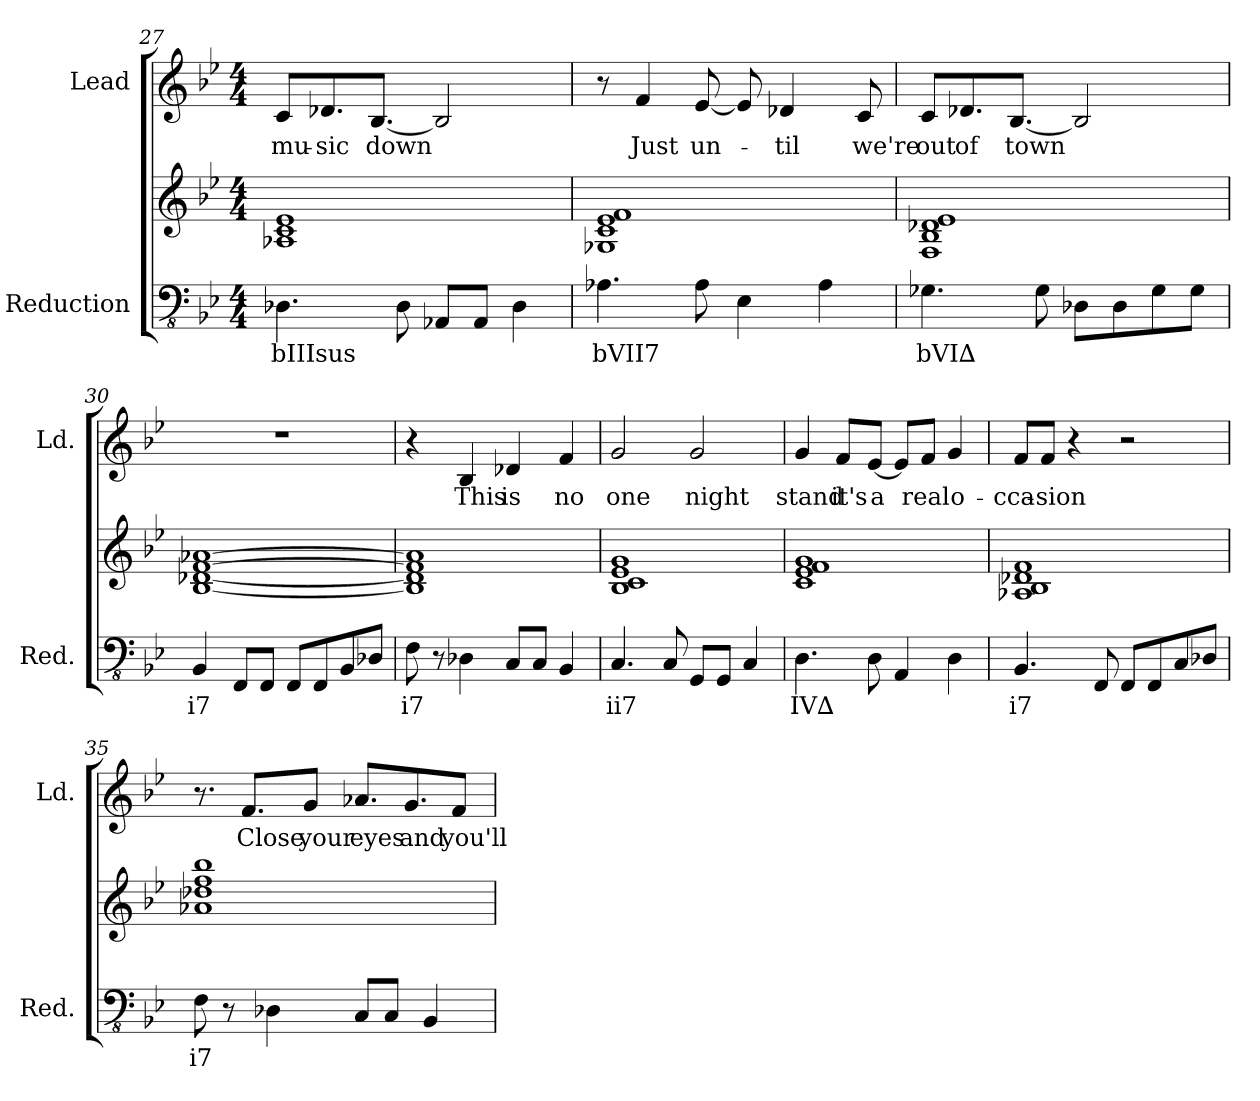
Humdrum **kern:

**kern	**text	**kern	**kern	**text
*part2	*part2	*part2	*part1	*part1
*staff3	*staff3	*staff2	*staff1	*staff1
*I"Reduction	*	*	*I"Lead	*
*I'Red.	*	*	*I'Ld.	*
!!LO:LB:g=z
*clefFv4	*	*clefG2	*clefG2	*
*k[b-e-]	*	*k[b-e-]	*k[b-e-]	*
*B-:	*	*B-:	*B-:	*
*M4/4	*	*M4/4	*M4/4	*
=27	=27	=27	=27	=27
!	!LO:LY:b:color=#000000	!	!	!
!	!	!	!	!LO:LY:b:color=#000000
4.DD-Xi\	bIIIsus	1A-Xi 1ci 1e-i	8ci/L	mu-
!	!	!	!	!LO:LY:b:color=#000000
.	.	.	8.d-Xi/	-sic
!	!	!	!	!LO:LY:b:color=#000000
.	.	.	[<8.B-i/J	down
8DD-i\	.	.	.	.
8AAA-Xi/L	.	.	2B-i/]	.
8AAA-i/J	.	.	.	.
4DD-i\	.	.	.	.
=28	=28	=28	=28	=28
!	!LO:LY:b:color=#000000	!	!	!
4.AA-Xi\	bVII7	1G-Xi 1ci 1e-i 1fi	8r	.
!	!	!	!	!LO:LY:b:color=#000000
.	.	.	4fi/	Just
!	!	!	!	!LO:LY:b:color=#000000
8AA-i\	.	.	[<8e-i/	un-
4EE-i\	.	.	8e-i/]	.
!	!	!	!	!LO:LY:b:color=#000000
.	.	.	4d-Xi/	-til
4AA-i\	.	.	.	.
!	!	!	!	!LO:LY:b:color=#000000
.	.	.	8ci/	we're
=29	=29	=29	=29	=29
!	!LO:LY:b:color=#000000	!	!	!
!	!	!	!	!LO:LY:b:color=#000000
4.GG-Xi\	bVI∆	1Fi 1B-i 1d-Xi 1e-i	8ci/L	out
!	!	!	!	!LO:LY:b:color=#000000
.	.	.	8.d-Xi/	of
!	!	!	!	!LO:LY:b:color=#000000
.	.	.	[<8.B-i/J	town
8GG-i\	.	.	.	.
8DD-Xi\L	.	.	2B-i/]	.
8DD-i\	.	.	.	.
8GG-i\	.	.	.	.
8GG-i\J	.	.	.	.
=30	=30	=30	=30	=30
!	!LO:LY:b:color=#000000	!	!	!
4BBB-i/	i7	[<1B-i [<1d-Xi [>1fi [>1a-Xi	1r	.
8FFFi/L	.	.	.	.
8FFFi/J	.	.	.	.
8FFFi/L	.	.	.	.
8FFFi/	.	.	.	.
8BBB-i/	.	.	.	.
8DD-Xi/J	.	.	.	.
!!LO:LB:g=z
=31	=31	=31	=31	=31
!	!LO:LY:b:color=#000000	!	!	!
8FFi\	i7	1B-i] 1d-i] 1fi] 1a-i]	4r	.
8r	.	.	.	.
!	!	!	!	!LO:LY:b:color=#000000
4DD-Xi\	.	.	4B-i/	This
!	!	!	!	!LO:LY:b:color=#000000
8CCi/L	.	.	4d-Xi/	is
8CCi/J	.	.	.	.
!	!	!	!	!LO:LY:b:color=#000000
4BBB-i/	.	.	4fi/	no
=32	=32	=32	=32	=32
!	!LO:LY:b:color=#000000	!	!	!
!	!	!	!	!LO:LY:b:color=#000000
4.CCi/	ii7	1B-i 1ci 1e-i 1gi	2gi/	one
8CCi/	.	.	.	.
!	!	!	!	!LO:LY:b:color=#000000
8GGGi/L	.	.	2gi/	night
8GGGi/J	.	.	.	.
4CCi/	.	.	.	.
=33	=33	=33	=33	=33
!	!LO:LY:b:color=#000000	!	!	!
!	!	!	!	!LO:LY:b:color=#000000
4.DDi\	IV∆	1ci 1e-i 1fi 1gi	4gi/	stand
!	!	!	!	!LO:LY:b:color=#000000
.	.	.	8fi/L	it's
!	!	!	!	!LO:LY:b:color=#000000
8DDi\	.	.	[<8e-i/J	a
4AAAi/	.	.	8e-i/L]	.
!	!	!	!	!LO:LY:b:color=#000000
.	.	.	8fi/J	real
!	!	!	!	!LO:LY:b:color=#000000
4DDi\	.	.	4gi/	o-
=34	=34	=34	=34	=34
!	!LO:LY:b:color=#000000	!	!	!
!	!	!	!	!LO:LY:b:color=#000000
4.BBB-i/	i7	1A-Xi 1B-i 1d-Xi 1fi	8fi/L	-cca-
!	!	!	!	!LO:LY:b:color=#000000
.	.	.	8fi/J	-sion
.	.	.	4r	.
8FFFi/	.	.	.	.
8FFFi/L	.	.	2r	.
8FFFi/	.	.	.	.
8CCi/	.	.	.	.
8DD-Xi/J	.	.	.	.
!!LO:LB:g=z
=35	=35	=35	=35	=35
!	!LO:LY:b:color=#000000	!	!	!
8FFi\	i7	1a-Xi 1dd-Xi 1ffi 1bb-i	8.r	.
8r	.	.	.	.
!	!	!	!	!LO:LY:b:color=#000000
.	.	.	8.fi/L	Close
4DD-Xi\	.	.	.	.
!	!	!	!	!LO:LY:b:color=#000000
.	.	.	8gi/J	your
!	!	!	!	!LO:LY:b:color=#000000
8CCi/L	.	.	8.a-Xi/L	eyes
8CCi/J	.	.	.	.
!	!	!	!	!LO:LY:b:color=#000000
.	.	.	8.gi/	and
4BBB-i/	.	.	.	.
!	!	!	!	!LO:LY:b:color=#000000
.	.	.	8fi/J	you'll
=	=	=	=	=
*-	*-	*-	*-	*-
